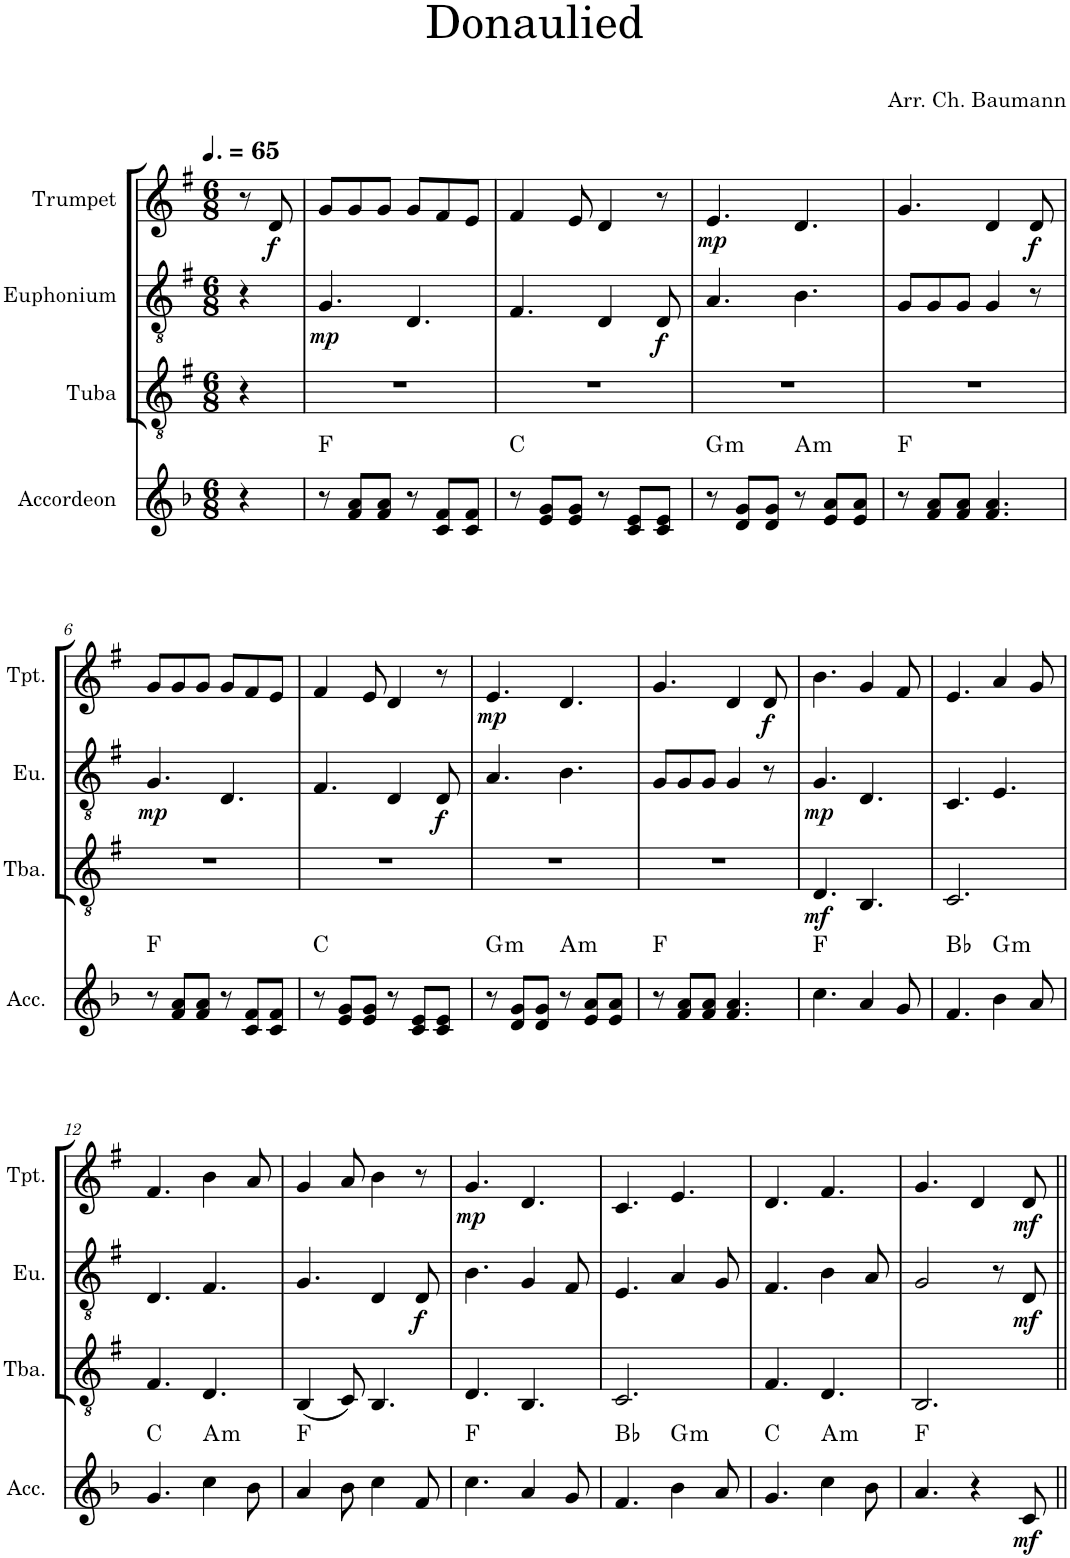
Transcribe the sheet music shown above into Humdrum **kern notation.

**kern	**dynam	**harte	**kern	**dynam	**kern	**dynam	**kern	**dynam
*part4	*part4	*part4	*part3	*part3	*part2	*part2	*part1	*part1
*staff4	*staff4	*	*staff3	*staff3	*staff2	*staff2	*staff1	*staff1
*I"Accordeon	*	*	*I"Tuba	*	*I"Euphonium	*	*I"Trumpet	*
*I'Acc.	*	*	*I'Tba.	*	*I'Eu.	*	*I'Tpt.	*
*clefG2	*	*	*clefGv2	*	*clefGv2	*	*clefG2	*
*	*	*	*Trd1c2	*	*Trd1c2	*	*Trd1c2	*
*k[b-]	*	*	*k[f#]	*	*k[f#]	*	*k[f#]	*
*M6/8	*	*	*M6/8	*	*M6/8	*	*M6/8	*
*MM98	*	*	*MM98	*	*MM98	*	*MM98	*
=1	=1	=1	=1	=1	=1	=1	=1	=1
4r	.	.	4r	.	4r	.	8r	.
!	!	!	!	!	!	!	!	!LO:DY:b
.	.	.	.	.	.	.	8d/	f
=2	=2	=2	=2	=2	=2	=2	=2	=2
!	!	!	!	!	!	!LO:DY:b	!	!
8r	.	F:maj	2.r	.	4.G/	mp	8g/L	.
8f/ 8a/L	.	.	.	.	.	.	8g/	.
8f/ 8a/J	.	.	.	.	.	.	8g/J	.
8r	.	.	.	.	4.D/	.	8g/L	.
8c/ 8f/L	.	.	.	.	.	.	8f#/	.
8c/ 8f/J	.	.	.	.	.	.	8e/J	.
=3	=3	=3	=3	=3	=3	=3	=3	=3
8r	.	C:maj	2.r	.	4.F#/	.	4f#/	.
8e/ 8g/L	.	.	.	.	.	.	.	.
8e/ 8g/J	.	.	.	.	.	.	8e/	.
8r	.	.	.	.	4D/	.	4d/	.
8c/ 8e/L	.	.	.	.	.	.	.	.
!	!	!	!	!	!	!LO:DY:b	!	!
8c/ 8e/J	.	.	.	.	8D/	f	8r	.
=4	=4	=4	=4	=4	=4	=4	=4	=4
!	!	!LO:H:kt=m	!	!	!	!	!	!LO:DY:b
8r	.	G:min	2.r	.	4.A/	.	4.e/	mp
8d/ 8g/L	.	.	.	.	.	.	.	.
8d/ 8g/J	.	.	.	.	.	.	.	.
!	!	!LO:H:kt=m	!	!	!	!	!	!
8r	.	A:min	.	.	4.B\	.	4.d/	.
8e/ 8a/L	.	.	.	.	.	.	.	.
8e/ 8a/J	.	.	.	.	.	.	.	.
=5	=5	=5	=5	=5	=5	=5	=5	=5
8r	.	F:maj	2.r	.	8G/L	.	4.g/	.
8f/ 8a/L	.	.	.	.	8G/	.	.	.
8f/ 8a/J	.	.	.	.	8G/J	.	.	.
4.f/ 4.a/	.	.	.	.	4G/	.	4d/	.
!	!	!	!	!	!	!	!	!LO:DY:b
.	.	.	.	.	8r	.	8d/	f
!!LO:LB:g=z
=6	=6	=6	=6	=6	=6	=6	=6	=6
!	!	!	!	!	!	!LO:DY:b	!	!
8r	.	F:maj	2.r	.	4.G/	mp	8g/L	.
8f/ 8a/L	.	.	.	.	.	.	8g/	.
8f/ 8a/J	.	.	.	.	.	.	8g/J	.
8r	.	.	.	.	4.D/	.	8g/L	.
8c/ 8f/L	.	.	.	.	.	.	8f#/	.
8c/ 8f/J	.	.	.	.	.	.	8e/J	.
=7	=7	=7	=7	=7	=7	=7	=7	=7
8r	.	C:maj	2.r	.	4.F#/	.	4f#/	.
8e/ 8g/L	.	.	.	.	.	.	.	.
8e/ 8g/J	.	.	.	.	.	.	8e/	.
8r	.	.	.	.	4D/	.	4d/	.
8c/ 8e/L	.	.	.	.	.	.	.	.
!	!	!	!	!	!	!LO:DY:b	!	!
8c/ 8e/J	.	.	.	.	8D/	f	8r	.
=8	=8	=8	=8	=8	=8	=8	=8	=8
!	!	!LO:H:kt=m	!	!	!	!	!	!LO:DY:b
8r	.	G:min	2.r	.	4.A/	.	4.e/	mp
8d/ 8g/L	.	.	.	.	.	.	.	.
8d/ 8g/J	.	.	.	.	.	.	.	.
!	!	!LO:H:kt=m	!	!	!	!	!	!
8r	.	A:min	.	.	4.B\	.	4.d/	.
8e/ 8a/L	.	.	.	.	.	.	.	.
8e/ 8a/J	.	.	.	.	.	.	.	.
=9	=9	=9	=9	=9	=9	=9	=9	=9
8r	.	F:maj	2.r	.	8G/L	.	4.g/	.
8f/ 8a/L	.	.	.	.	8G/	.	.	.
8f/ 8a/J	.	.	.	.	8G/J	.	.	.
4.f/ 4.a/	.	.	.	.	4G/	.	4d/	.
!	!	!	!	!	!	!	!	!LO:DY:b
.	.	.	.	.	8r	.	8d/	f
=10	=10	=10	=10	=10	=10	=10	=10	=10
!	!	!	!	!LO:DY:b	!	!LO:DY:b	!	!
4.cc\	.	F:maj	4.D/	mf	4.G/	mp	4.b\	.
4a/	.	.	4.BB/	.	4.D/	.	4g/	.
8g/	.	.	.	.	.	.	8f#/	.
=11	=11	=11	=11	=11	=11	=11	=11	=11
4.f/	.	Bb:maj	2.C/	.	4.C/	.	4.e/	.
!	!	!LO:H:kt=m	!	!	!	!	!	!
4b-\	.	G:min	.	.	4.E/	.	4a/	.
8a/	.	.	.	.	.	.	8g/	.
!!LO:LB:g=z
=12	=12	=12	=12	=12	=12	=12	=12	=12
4.g/	.	C:maj	4.F#/	.	4.D/	.	4.f#/	.
!	!	!LO:H:kt=m	!	!	!	!	!	!
4cc\	.	A:min	4.D/	.	4.F#/	.	4b\	.
8b-\	.	.	.	.	.	.	8a/	.
=13	=13	=13	=13	=13	=13	=13	=13	=13
4a/	.	F:maj	(4BB/	.	4.G/	.	4g/	.
8b-\	.	.	8C/)	.	.	.	8a/	.
4cc\	.	.	4.BB/	.	4D/	.	4b\	.
!	!	!	!	!	!	!LO:DY:b	!	!
8f/	.	.	.	.	8D/	f	8r	.
=14	=14	=14	=14	=14	=14	=14	=14	=14
!	!	!	!	!	!	!	!	!LO:DY:b
4.cc\	.	F:maj	4.D/	.	4.B\	.	4.g/	mp
4a/	.	.	4.BB/	.	4G/	.	4.d/	.
8g/	.	.	.	.	8F#/	.	.	.
=15	=15	=15	=15	=15	=15	=15	=15	=15
4.f/	.	Bb:maj	2.C/	.	4.E/	.	4.c/	.
!	!	!LO:H:kt=m	!	!	!	!	!	!
4b-\	.	G:min	.	.	4A/	.	4.e/	.
8a/	.	.	.	.	8G/	.	.	.
=16	=16	=16	=16	=16	=16	=16	=16	=16
4.g/	.	C:maj	4.F#/	.	4.F#/	.	4.d/	.
!	!	!LO:H:kt=m	!	!	!	!	!	!
4cc\	.	A:min	4.D/	.	4B\	.	4.f#/	.
8b-\	.	.	.	.	8A/	.	.	.
=17	=17	=17	=17	=17	=17	=17	=17	=17
4.a/	.	F:maj	2.BB/	.	2G/	.	4.g/	.
4r	.	.	.	.	.	.	4d/	.
.	.	.	.	.	8r	.	.	.
!	!LO:DY:b	!	!	!	!	!LO:DY:b	!	!LO:DY:b
8c/	mf	.	.	.	8D/	mf	8d/	mf
=||	=||	=||	=||	=||	=||	=||	=||	=||
*-	*-	*-	*-	*-	*-	*-	*-	*-
